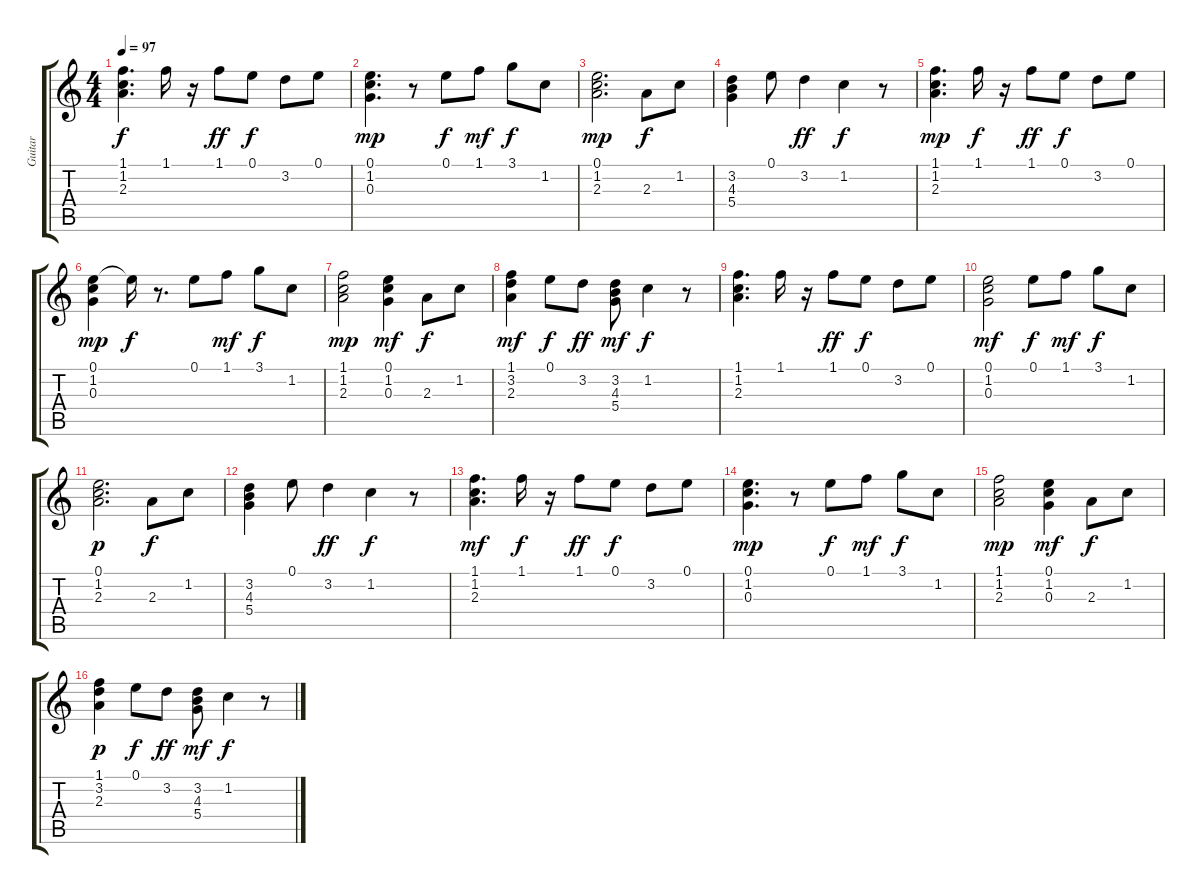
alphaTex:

\track ("Guitar" "Guitar") {instrument acousticguitarsteel}
\staff {score tabs}
\tuning (E4 B3 G3 D3 A2 E2) {hide}
\ts (4 4)
\tempo 97
\clef g2
\ks c
(1.1 1.2 2.3).4{d dy f} 1.1.16 r.16 1.1.8{dy ff} 0.1.8{dy f} 3.2.8 0.1.8 |
(0.1 1.2 0.3).4{d dy mp} r.8 0.1.8{dy f} 1.1.8{dy mf} 3.1.8{dy f} 1.2.8 |
(0.1 1.2 2.3).2{d dy mp} 2.3.8{dy f} 1.2.8 |
(3.2 4.3 5.4).4 0.1.8 3.2.4{dy ff} 1.2.4{dy f} r.8 |
(1.1 1.2 2.3).4{d dy mp} 1.1.16{dy f} r.16 1.1.8{dy ff} 0.1.8{dy f} 3.2.8 0.1.8 |
(0.1 1.2 0.3).4{dy mp} 0.1{t}.16{dy f} r.8{d} 0.1.8 1.1.8{dy mf} 3.1.8{dy f} 1.2.8 |
(1.1 1.2 2.3).2{dy mp} (0.1 1.2 0.3).4{dy mf} 2.3.8{dy f} 1.2.8 |
(1.1 3.2 2.3).4{dy mf} 0.1.8{dy f} 3.2.8{dy ff} (3.2 4.3 5.4).8{dy mf} 1.2.4{dy f} r.8 |
(1.1 1.2 2.3).4{d} 1.1.16 r.16 1.1.8{dy ff} 0.1.8{dy f} 3.2.8 0.1.8 |
(0.1 1.2 0.3).2{dy mf} 0.1.8{dy f} 1.1.8{dy mf} 3.1.8{dy f} 1.2.8 |
(0.1 1.2 2.3).2{d dy p} 2.3.8{dy f} 1.2.8 |
(3.2 4.3 5.4).4 0.1.8 3.2.4{dy ff} 1.2.4{dy f} r.8 |
(1.1 1.2 2.3).4{d dy mf} 1.1.16{dy f} r.16 1.1.8{dy ff} 0.1.8{dy f} 3.2.8 0.1.8 |
(0.1 1.2 0.3).4{d dy mp} r.8 0.1.8{dy f} 1.1.8{dy mf} 3.1.8{dy f} 1.2.8 |
(1.1 1.2 2.3).2{dy mp} (0.1 1.2 0.3).4{dy mf} 2.3.8{dy f} 1.2.8 |
(1.1 3.2 2.3).4{dy p} 0.1.8{dy f} 3.2.8{dy ff} (3.2 4.3 5.4).8{dy mf} 1.2.4{dy f} r.8
